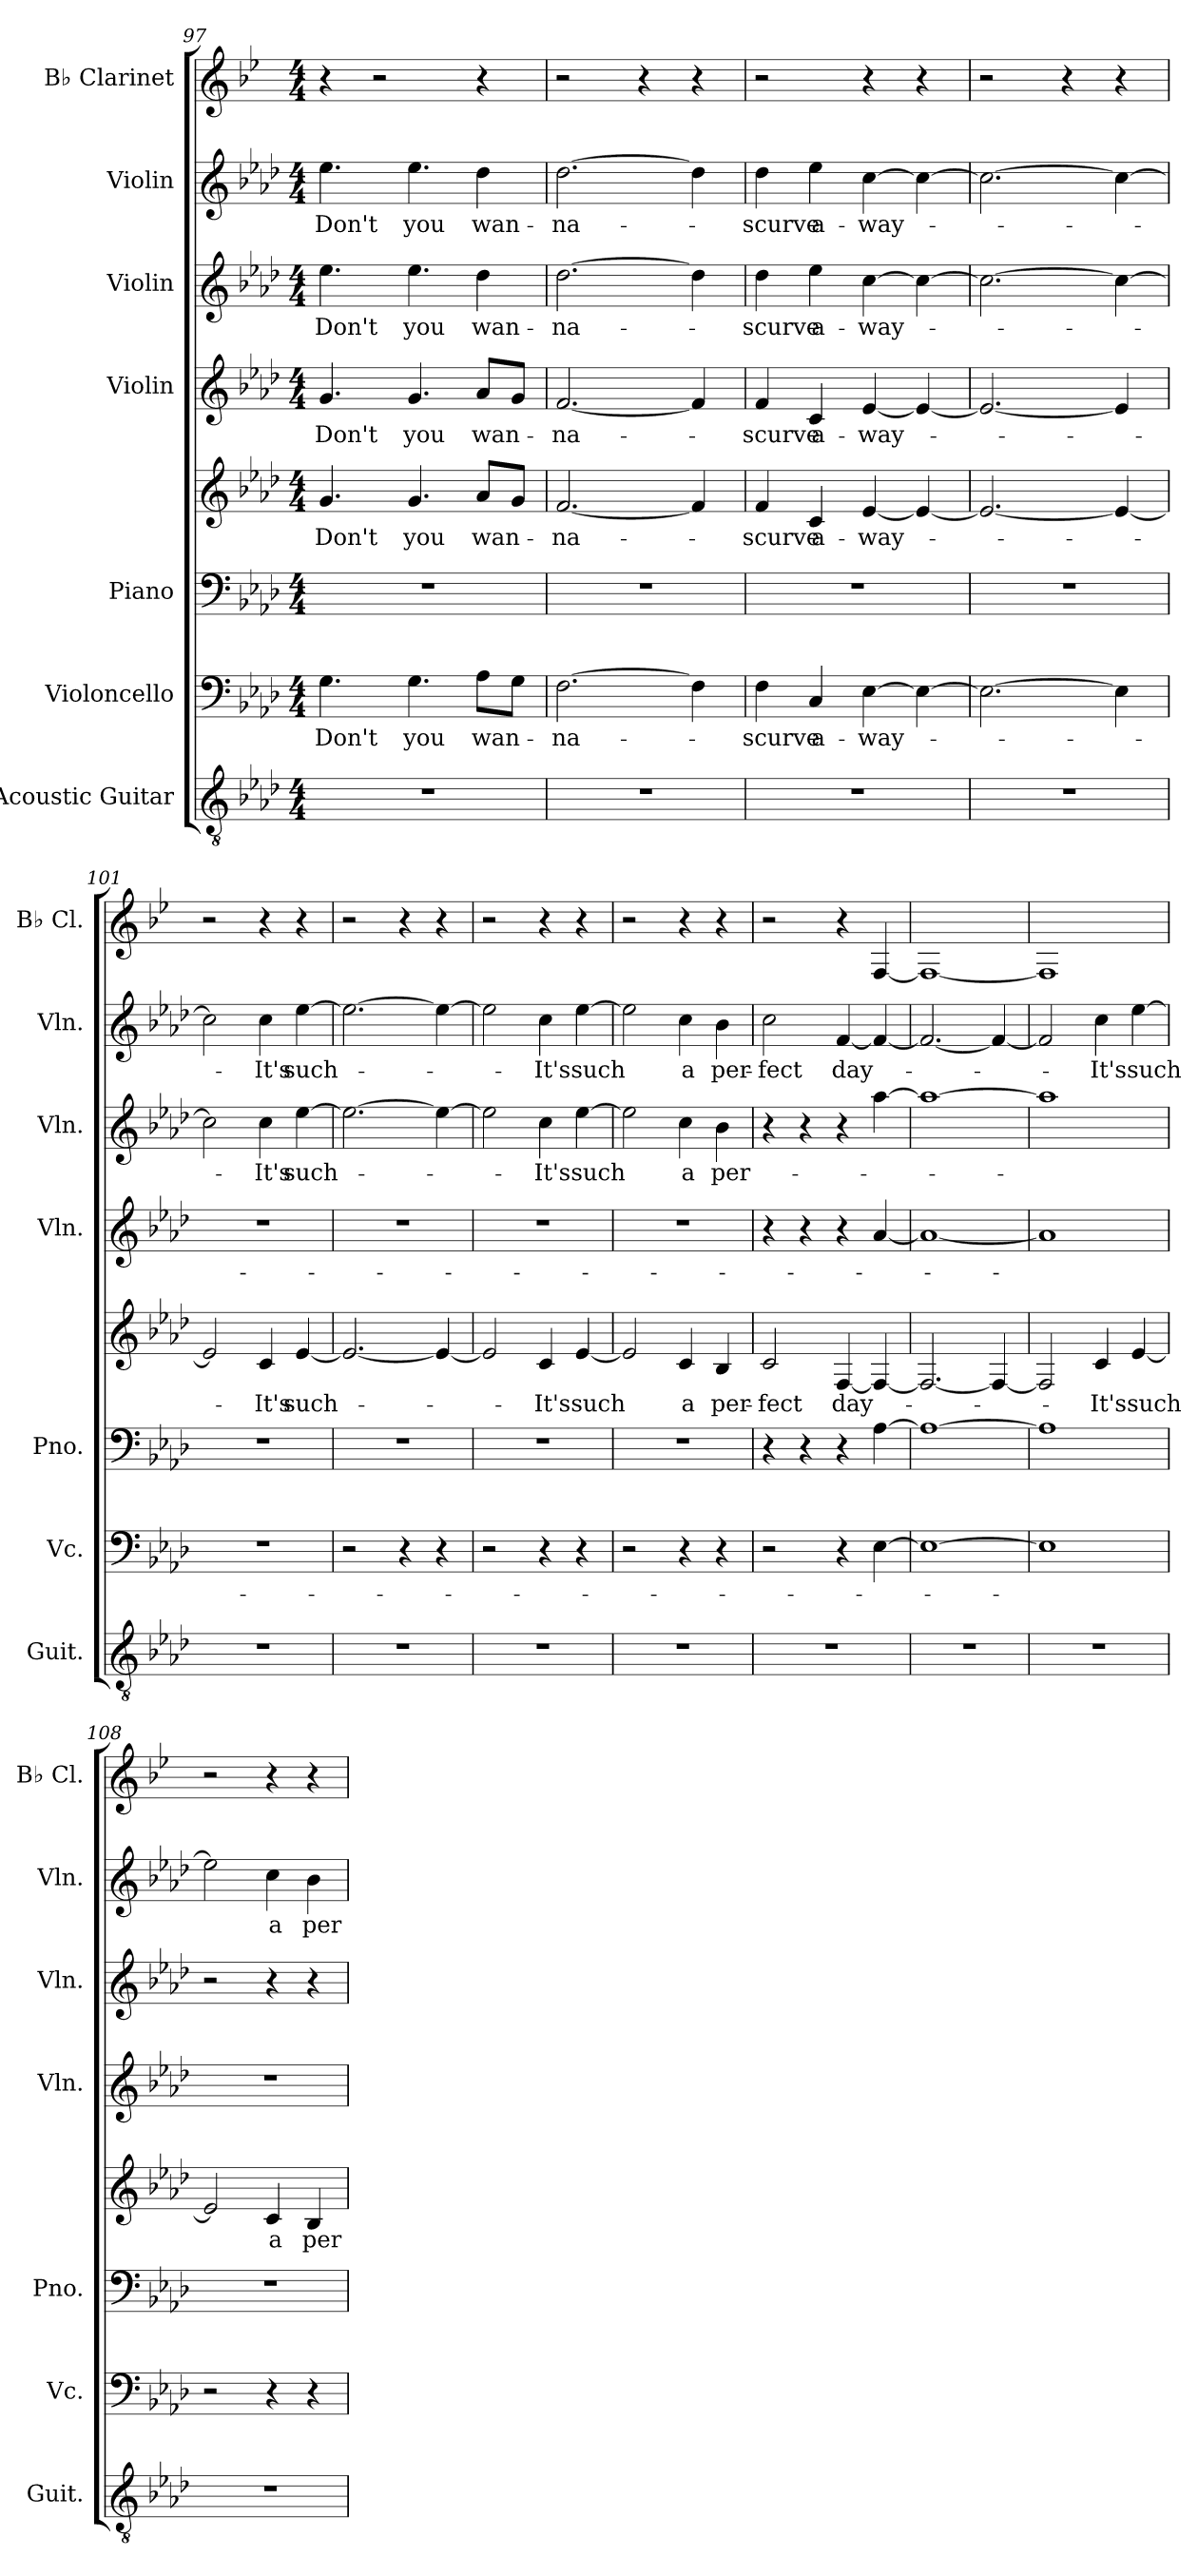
**kern	**kern	**text	**kern	**kern	**text	**kern	**text	**kern	**text	**kern	**text	**kern
*part7	*part6	*part6	*part5	*part5	*part5	*part4	*part4	*part3	*part3	*part2	*part2	*part1
*staff8	*staff7	*staff7	*staff6	*staff5	*staff5	*staff4	*staff4	*staff3	*staff3	*staff2	*staff2	*staff1
*I"Acoustic Guitar	*I"Violoncello	*	*I"Piano	*	*	*I"Violin	*	*I"Violin	*	*I"Violin	*	*I"B♭ Clarinet
*I'Guit.	*I'Vc.	*	*I'Pno.	*	*	*I'Vln.	*	*I'Vln.	*	*I'Vln.	*	*I'B♭ Cl.
*clefGv2	*clefF4	*	*clefF4	*clefG2	*	*clefG2	*	*clefG2	*	*clefG2	*	*clefG2
*	*	*	*	*	*	*	*	*	*	*	*	*ITrd1c2
*k[b-e-a-d-]	*k[b-e-a-d-]	*	*k[b-e-a-d-]	*k[b-e-a-d-]	*	*k[b-e-a-d-]	*	*k[b-e-a-d-]	*	*k[b-e-a-d-]	*	*k[b-e-a-d-]
*M4/4	*M4/4	*	*M4/4	*M4/4	*	*M4/4	*	*M4/4	*	*M4/4	*	*M4/4
=97	=97	=97	=97	=97	=97	=97	=97	=97	=97	=97	=97	=97
!	!	!LO:LY:b	!	!	!LO:LY:b	!	!LO:LY:b	!	!LO:LY:b	!	!LO:LY:b	!
1r	4.G\	-Don't	1r	4.g/	-Don't	4.g/	-Don't	4.ee-\	-Don't	4.ee-\	-Don't	4r
.	.	.	.	.	.	.	.	.	.	.	.	2r
!	!	!LO:LY:b	!	!	!LO:LY:b	!	!LO:LY:b	!	!LO:LY:b	!	!LO:LY:b	!
.	4.G\	you	.	4.g/	you	4.g/	you	4.ee-\	you	4.ee-\	you	.
!	!	!LO:LY:b	!	!	!LO:LY:b	!	!LO:LY:b	!	!LO:LY:b	!	!LO:LY:b	!
.	8A-\L	wan-	.	8a-/L	wan-	8a-/L	wan-	4dd-\	wan-	4dd-\	wan-	4r
.	8G\J	.	.	8g/J	.	8g/J	.	.	.	.	.	.
=98	=98	=98	=98	=98	=98	=98	=98	=98	=98	=98	=98	=98
!	!	!LO:LY:b	!	!	!LO:LY:b	!	!LO:LY:b	!	!LO:LY:b	!	!LO:LY:b	!
1r	[2.F\	-na-	1r	[2.f/	-na-	[2.f/	-na-	[2.dd-\	-na-	[2.dd-\	-na-	2r
.	.	.	.	.	.	.	.	.	.	.	.	4r
.	4F\]	.	.	4f/]	.	4f/]	.	4dd-\]	.	4dd-\]	.	4r
=99	=99	=99	=99	=99	=99	=99	=99	=99	=99	=99	=99	=99
!	!	!LO:LY:b	!	!	!LO:LY:b	!	!LO:LY:b	!	!LO:LY:b	!	!LO:LY:b	!
1r	4F\	-scurve	1r	4f/	-scurve	4f/	-scurve	4dd-\	-scurve	4dd-\	-scurve	2r
!	!	!LO:LY:b	!	!	!LO:LY:b	!	!LO:LY:b	!	!LO:LY:b	!	!LO:LY:b	!
.	4C/	a-	.	4c/	a-	4c/	a-	4ee-\	a-	4ee-\	a-	.
!	!	!LO:LY:b	!	!	!LO:LY:b	!	!LO:LY:b	!	!LO:LY:b	!	!LO:LY:b	!
.	[4E-\	-way-	.	[4e-/	-way-	[4e-/	-way-	[4cc\	-way-	[4cc\	-way-	4r
.	4E-\_	.	.	4e-/_	.	4e-/_	.	4cc\_	.	4cc\_	.	4r
=100	=100	=100	=100	=100	=100	=100	=100	=100	=100	=100	=100	=100
1r	2.E-\_	.	1r	2.e-/_	.	2.e-/_	.	2.cc\_	.	2.cc\_	.	2r
.	.	.	.	.	.	.	.	.	.	.	.	4r
.	4E-\]	.	.	4e-/_	.	4e-/]	.	4cc\_	.	4cc\_	.	4r
=101	=101	=101	=101	=101	=101	=101	=101	=101	=101	=101	=101	=101
1r	1r	.	1r	2e-/]	.	1r	.	2cc\]	.	2cc\]	.	2r
!	!	!	!	!	!LO:LY:b	!	!	!	!LO:LY:b	!	!LO:LY:b	!
.	.	.	.	4c/	-It's	.	.	4cc\	-It's	4cc\	-It's	4r
!	!	!	!	!	!LO:LY:b	!	!	!	!LO:LY:b	!	!LO:LY:b	!
.	.	.	.	[4e-/	such-	.	.	[4ee-\	such-	[4ee-\	such-	4r
=102	=102	=102	=102	=102	=102	=102	=102	=102	=102	=102	=102	=102
1r	2r	.	1r	2.e-/_	.	1r	.	2.ee-\_	.	2.ee-\_	.	2r
.	4r	.	.	.	.	.	.	.	.	.	.	4r
.	4r	.	.	4e-/_	.	.	.	4ee-\_	.	4ee-\_	.	4r
!!LO:PB:g=z
=103	=103	=103	=103	=103	=103	=103	=103	=103	=103	=103	=103	=103
1r	2r	.	1r	2e-/]	.	1r	.	2ee-\]	.	2ee-\]	.	2r
!	!	!	!	!	!LO:LY:b	!	!	!	!LO:LY:b	!	!LO:LY:b	!
.	4r	.	.	4c/	-It's	.	.	4cc\	-It's	4cc\	-It's	4r
!	!	!	!	!	!LO:LY:b	!	!	!	!LO:LY:b	!	!LO:LY:b	!
.	4r	.	.	[4e-/	such	.	.	[4ee-\	such	[4ee-\	such	4r
=104	=104	=104	=104	=104	=104	=104	=104	=104	=104	=104	=104	=104
1r	2r	.	1r	2e-/]	.	1r	.	2ee-\]	.	2ee-\]	.	2r
!	!	!	!	!	!LO:LY:b	!	!	!	!LO:LY:b	!	!LO:LY:b	!
.	4r	.	.	4c/	a	.	.	4cc\	a	4cc\	a	4r
!	!	!	!	!	!LO:LY:b	!	!	!	!LO:LY:b	!	!LO:LY:b	!
.	4r	.	.	4B-/	per-	.	.	4b-\	per-	4b-\	per-	4r
=105	=105	=105	=105	=105	=105	=105	=105	=105	=105	=105	=105	=105
!	!	!	!	!	!LO:LY:b	!	!	!	!	!	!LO:LY:b	!
1r	2r	.	4r	2c/	-fect	4r	.	4r	.	2cc\	-fect	2r
.	.	.	4r	.	.	4r	.	4r	.	.	.	.
!	!	!	!	!	!LO:LY:b	!	!	!	!	!	!LO:LY:b	!
.	4r	.	4r	[4F/	day-	4r	.	4r	.	[4f/	day-	4r
.	[4E-\	.	[4A-\	4F/_	.	[4a-/	.	[4aa-\	.	4f/_	.	[4E-/
=106	=106	=106	=106	=106	=106	=106	=106	=106	=106	=106	=106	=106
1r	1E-_	.	1A-_	2.F/_	.	1a-_	.	1aa-_	.	2.f/_	.	1E-_
.	.	.	.	4F/_	.	.	.	.	.	4f/_	.	.
=107	=107	=107	=107	=107	=107	=107	=107	=107	=107	=107	=107	=107
1r	1E-]	.	1A-]	2F/]	.	1a-]	.	1aa-]	.	2f/]	.	1E-]
!	!	!	!	!	!LO:LY:b	!	!	!	!	!	!LO:LY:b	!
.	.	.	.	4c/	-It's	.	.	.	.	4cc\	-It's	.
!	!	!	!	!	!LO:LY:b	!	!	!	!	!	!LO:LY:b	!
.	.	.	.	[4e-/	such	.	.	.	.	[4ee-\	such	.
=108	=108	=108	=108	=108	=108	=108	=108	=108	=108	=108	=108	=108
1r	2r	.	1r	2e-/]	.	1r	.	2r	.	2ee-\]	.	2r
!	!	!	!	!	!LO:LY:b	!	!	!	!	!	!LO:LY:b	!
.	4r	.	.	4c/	a	.	.	4r	.	4cc\	a	4r
!	!	!	!	!	!LO:LY:b	!	!	!	!	!	!LO:LY:b	!
.	4r	.	.	4B-/	per-	.	.	4r	.	4b-\	per-	4r
=	=	=	=	=	=	=	=	=	=	=	=	=
*-	*-	*-	*-	*-	*-	*-	*-	*-	*-	*-	*-	*-
